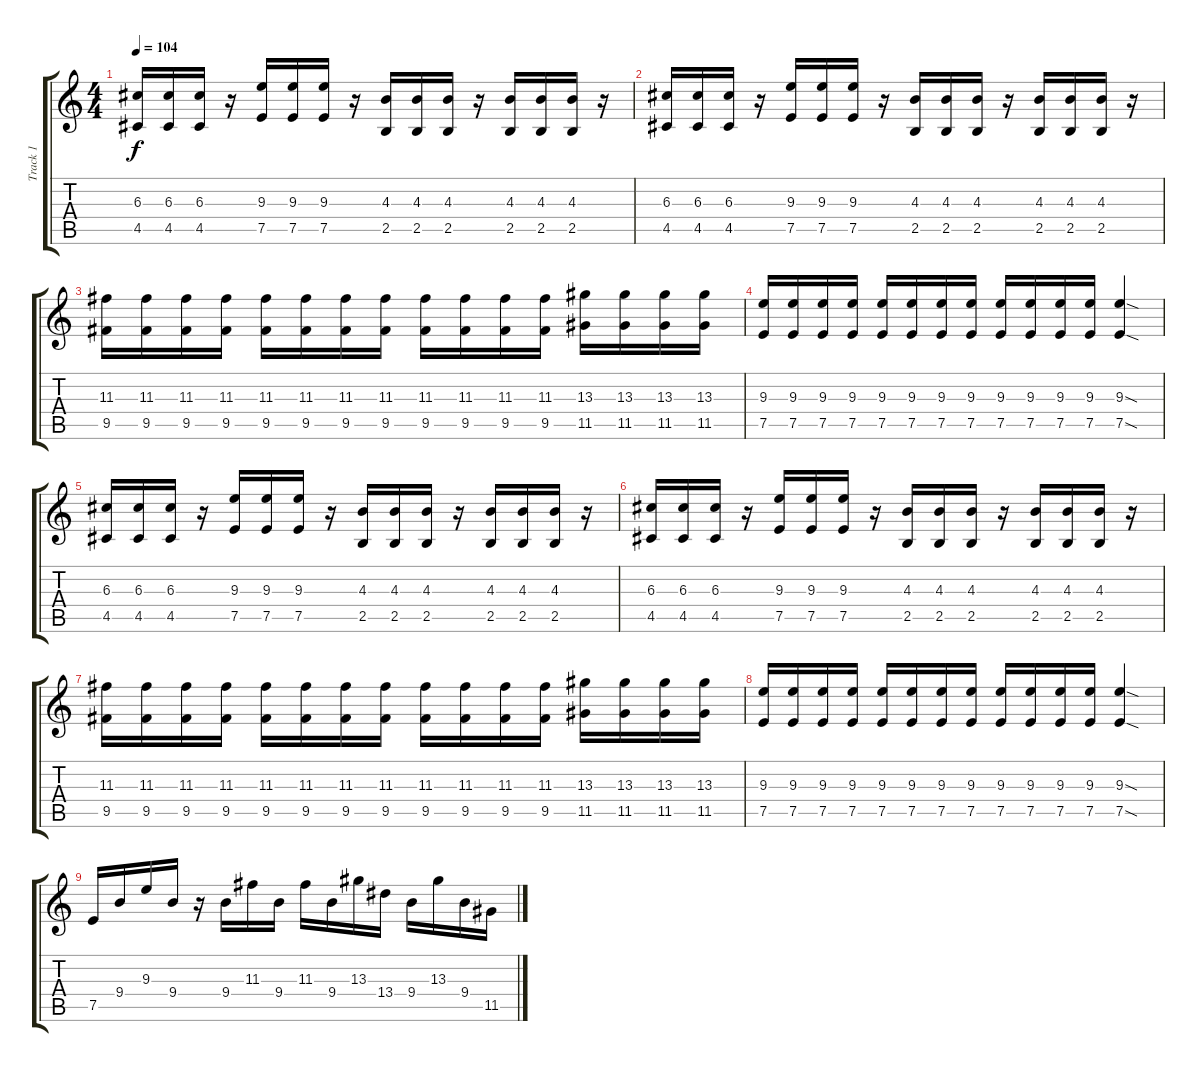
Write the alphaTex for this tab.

\track ("Track 1" "Track 1") {instrument acousticguitarsteel}
\staff {score tabs}
\tuning (E4 B3 G3 D3 A2 E2) {hide}
\ts (4 4)
\tempo 104
\clef g2
\ks c
(6.3 4.5).16{dy f instrument overdrivenguitar} (6.3 4.5).16 (6.3 4.5).16 r.16 (9.3 7.5).16 (9.3 7.5).16 (9.3 7.5).16 r.16 (4.3 2.5).16 (4.3 2.5).16 (4.3 2.5).16 r.16 (4.3 2.5).16 (4.3 2.5).16 (4.3 2.5).16 r.16 |
(6.3 4.5).16 (6.3 4.5).16 (6.3 4.5).16 r.16 (9.3 7.5).16 (9.3 7.5).16 (9.3 7.5).16 r.16 (4.3 2.5).16 (4.3 2.5).16 (4.3 2.5).16 r.16 (4.3 2.5).16 (4.3 2.5).16 (4.3 2.5).16 r.16 |
(11.3 9.5).16 (11.3 9.5).16 (11.3 9.5).16 (11.3 9.5).16 (11.3 9.5).16 (11.3 9.5).16 (11.3 9.5).16 (11.3 9.5).16 (11.3 9.5).16 (11.3 9.5).16 (11.3 9.5).16 (11.3 9.5).16 (13.3 11.5).16 (13.3 11.5).16 (13.3 11.5).16 (13.3 11.5).16 |
(9.3 7.5).16 (9.3 7.5).16 (9.3 7.5).16 (9.3 7.5).16 (9.3 7.5).16 (9.3 7.5).16 (9.3 7.5).16 (9.3 7.5).16 (9.3 7.5).16 (9.3 7.5).16 (9.3 7.5).16 (9.3 7.5).16 (9.3{sod} 7.5{sod}).4 |
(6.3 4.5).16{instrument overdrivenguitar} (6.3 4.5).16 (6.3 4.5).16 r.16 (9.3 7.5).16 (9.3 7.5).16 (9.3 7.5).16 r.16 (4.3 2.5).16 (4.3 2.5).16 (4.3 2.5).16 r.16 (4.3 2.5).16 (4.3 2.5).16 (4.3 2.5).16 r.16 |
(6.3 4.5).16 (6.3 4.5).16 (6.3 4.5).16 r.16 (9.3 7.5).16 (9.3 7.5).16 (9.3 7.5).16 r.16 (4.3 2.5).16 (4.3 2.5).16 (4.3 2.5).16 r.16 (4.3 2.5).16 (4.3 2.5).16 (4.3 2.5).16 r.16 |
(11.3 9.5).16 (11.3 9.5).16 (11.3 9.5).16 (11.3 9.5).16 (11.3 9.5).16 (11.3 9.5).16 (11.3 9.5).16 (11.3 9.5).16 (11.3 9.5).16 (11.3 9.5).16 (11.3 9.5).16 (11.3 9.5).16 (13.3 11.5).16 (13.3 11.5).16 (13.3 11.5).16 (13.3 11.5).16 |
(9.3 7.5).16 (9.3 7.5).16 (9.3 7.5).16 (9.3 7.5).16 (9.3 7.5).16 (9.3 7.5).16 (9.3 7.5).16 (9.3 7.5).16 (9.3 7.5).16 (9.3 7.5).16 (9.3 7.5).16 (9.3 7.5).16 (9.3{sod} 7.5{sod}).4 |
7.5.16 9.4.16 9.3.16 9.4.16 r.16 9.4.16 11.3.16 9.4.16 11.3.16 9.4.16 13.3.16 13.4.16 9.4.16 13.3.16 9.4.16 11.5.16
